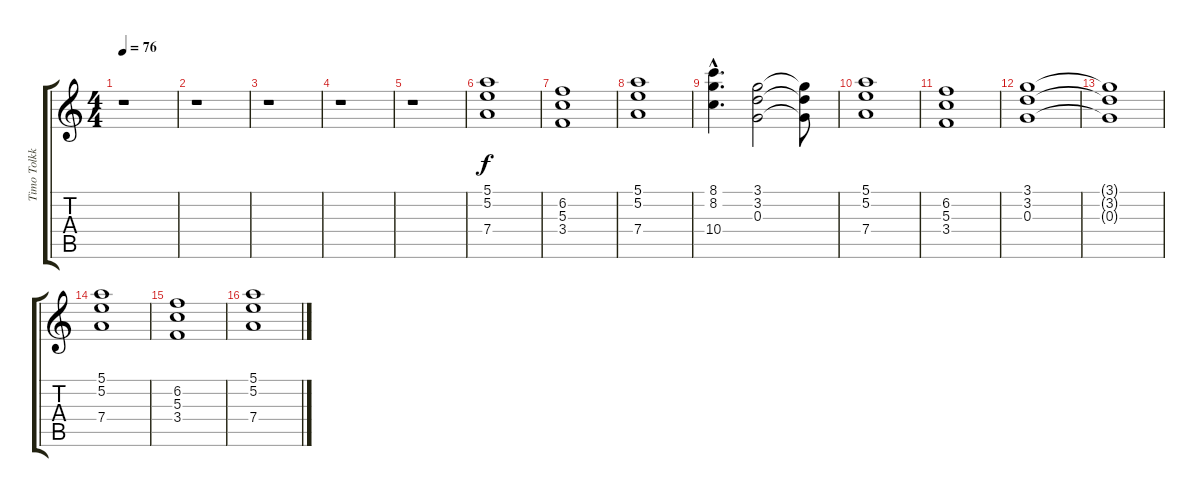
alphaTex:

\track ("Timo Tolkki" "Timo Tolkk") {instrument distortionguitar}
\staff {score tabs}
\tuning (E4 B3 G3 D3 A2 E2) {hide}
\ts (4 4)
\tempo 76
\clef g2
\ks c
r.1{dy f} |
r.1 |
r.1 |
r.1 |
r.1 |
(5.1 5.2 7.4).1 |
(6.2 5.3 3.4).1 |
(5.1 5.2 7.4).1 |
(8.1{hac} 8.2{hac} 10.4{hac}).4{d} (3.1 3.2 0.3).2 (3.1{t} 3.2{t} 0.3{t}).8 |
(5.1 5.2 7.4).1 |
(6.2 5.3 3.4).1 |
(3.1 3.2 0.3).1 |
(3.1{t} 3.2{t} 0.3{t}).1 |
(5.1 5.2 7.4).1 |
(6.2 5.3 3.4).1 |
(5.1 5.2 7.4).1
